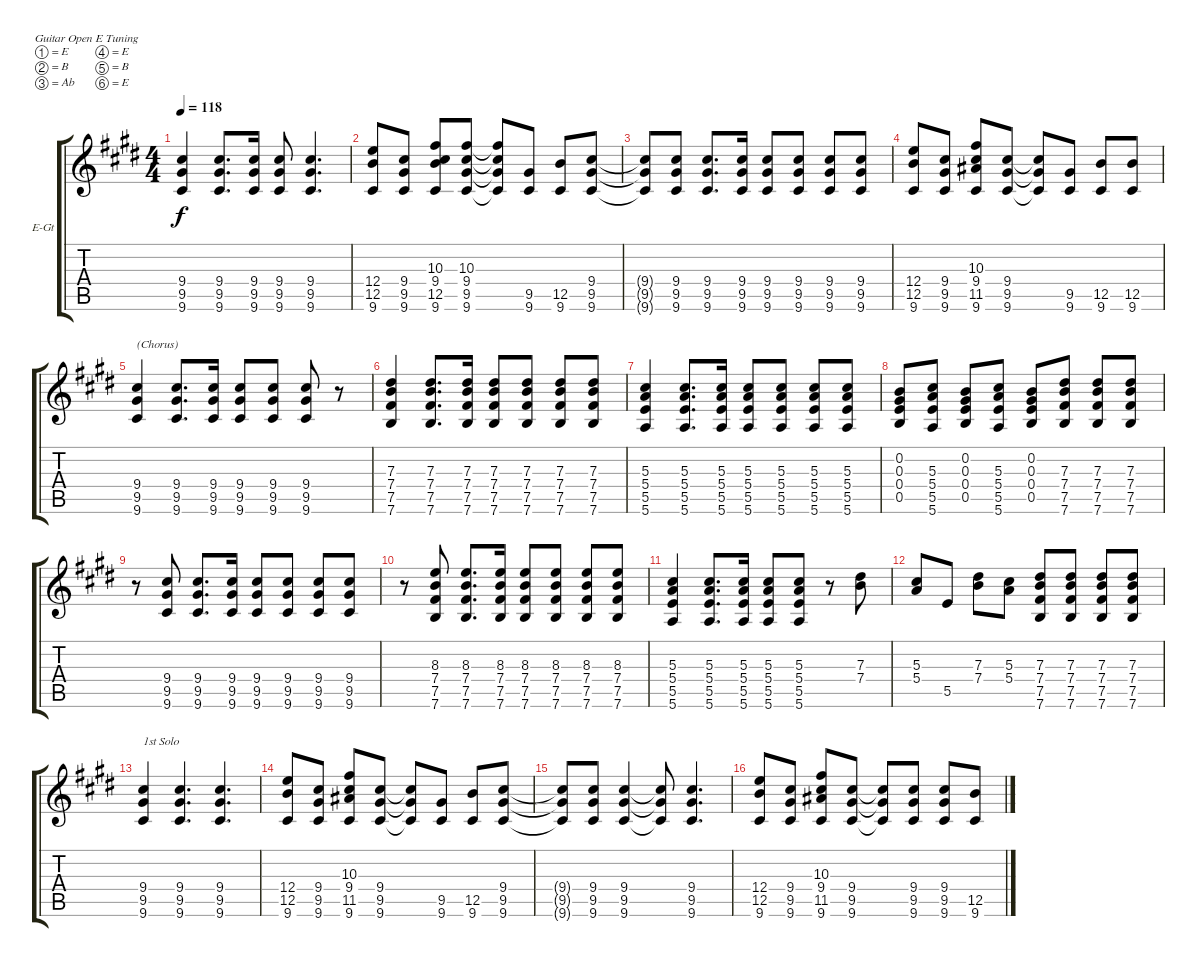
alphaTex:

\bracketExtendMode groupsimilarinstruments
\firstSystemTrackNameOrientation horizontal
\otherSystemsTrackNameOrientation horizontal
\track ("Rythm (Dbl Track)" "E-Gt") {instrument electricguitarjazz}
\staff {score tabs}
\tuning (E4 B3 Ab3 E3 B2 E2)
\ts (4 4)
\tempo 118
\clef g2
\ks e
(9.4 9.5 9.6).4{dy f} (9.4 9.5 9.6).8{d} (9.4 9.5 9.6).16 (9.4 9.5 9.6).8 (9.4 9.5 9.6).4{d} |
(12.4 12.5 9.6).8 (9.4 9.5 9.6).8 (10.3 9.4 12.5 9.6).8 (10.3 9.4 9.5 9.6).8 (10.3{t} 9.4{t} 9.5{t} 9.6{t}).8 (9.5 9.6).8 (12.5 9.6).8 (9.4 9.5 9.6).8 |
(9.4{t} 9.5{t} 9.6{t}).8 (9.4 9.5 9.6).8 (9.4 9.5 9.6).8{d} (9.4 9.5 9.6).16 (9.4 9.5 9.6).8 (9.4 9.5 9.6).8 (9.4 9.5 9.6).8 (9.4 9.5 9.6).8 |
(12.4 12.5 9.6).8 (9.4 9.5 9.6).8 (10.3 9.4 11.5 9.6).8 (9.4 9.5 9.6).8 (9.4{t} 9.5{t} 9.6{t}).8 (9.5 9.6).8 (12.5 9.6).8 (12.5 9.6).8 |
(9.4 9.5 9.6).4{txt "(Chorus)"} (9.4 9.5 9.6).8{d} (9.4 9.5 9.6).16 (9.4 9.5 9.6).8 (9.4 9.5 9.6).8 (9.4 9.5 9.6).8 r.8 |
(7.3 7.4 7.5 7.6).4 (7.3 7.4 7.5 7.6).8{d} (7.3 7.4 7.5 7.6).16 (7.3 7.4 7.5 7.6).8 (7.3 7.4 7.5 7.6).8 (7.3 7.4 7.5 7.6).8 (7.3 7.4 7.5 7.6).8 |
(5.3 5.4 5.5 5.6).4 (5.3 5.4 5.5 5.6).8{d} (5.3 5.4 5.5 5.6).16 (5.3 5.4 5.5 5.6).8 (5.3 5.4 5.5 5.6).8 (5.3 5.4 5.5 5.6).8 (5.3 5.4 5.5 5.6).8 |
(0.2 0.3 0.4 0.5).8 (5.3 5.4 5.5 5.6).8 (0.2 0.3 0.4 0.5).8 (5.3 5.4 5.5 5.6).8 (0.2 0.3 0.4 0.5).8 (7.3 7.4 7.5 7.6).8 (7.3 7.4 7.5 7.6).8 (7.3 7.4 7.5 7.6).8 |
r.8 (9.4 9.5 9.6).8 (9.4 9.5 9.6).8{d} (9.4 9.5 9.6).16 (9.4 9.5 9.6).8 (9.4 9.5 9.6).8 (9.4 9.5 9.6).8 (9.4 9.5 9.6).8 |
r.8 (8.3 7.4 7.5 7.6).8 (8.3 7.4 7.5 7.6).8{d} (8.3 7.4 7.5 7.6).16 (8.3 7.4 7.5 7.6).8 (8.3 7.4 7.5 7.6).8 (8.3 7.4 7.5 7.6).8 (8.3 7.4 7.5 7.6).8 |
(5.3 5.4 5.5 5.6).4 (5.3 5.4 5.5 5.6).8{d} (5.3 5.4 5.5 5.6).16 (5.3 5.4 5.5 5.6).8 (5.3 5.4 5.5 5.6).8 r.8 (7.3 7.4).8 |
(5.3 5.4).8 5.5.8 (7.3 7.4).8 (5.3 5.4).8 (7.3 7.4 7.5 7.6).8 (7.3 7.4 7.5 7.6).8 (7.3 7.4 7.5 7.6).8 (7.3 7.4 7.5 7.6).8 |
(9.4 9.5 9.6).4{txt "1st Solo"} (9.4 9.5 9.6).4{d} (9.4 9.5 9.6).4{d} |
(12.4 12.5 9.6).8 (9.4 9.5 9.6).8 (10.3 9.4 11.5 9.6).8 (9.4 9.5 9.6).8 (9.4{t} 9.5{t} 9.6{t}).8 (9.5 9.6).8 (12.5 9.6).8 (9.4 9.5 9.6).8 |
(9.4{t} 9.5{t} 9.6{t}).8 (9.4 9.5 9.6).8 (9.4 9.5 9.6).4 (9.4{t} 9.5{t} 9.6{t}).8 (9.4 9.5 9.6).4{d} |
(12.4 12.5 9.6).8 (9.4 9.5 9.6).8 (10.3 9.4 11.5 9.6).8 (9.4 9.5 9.6).8 (9.4{t} 9.5{t} 9.6{t}).8 (9.4 9.5 9.6).8 (9.4 9.5 9.6).8 (12.5 9.6).8
